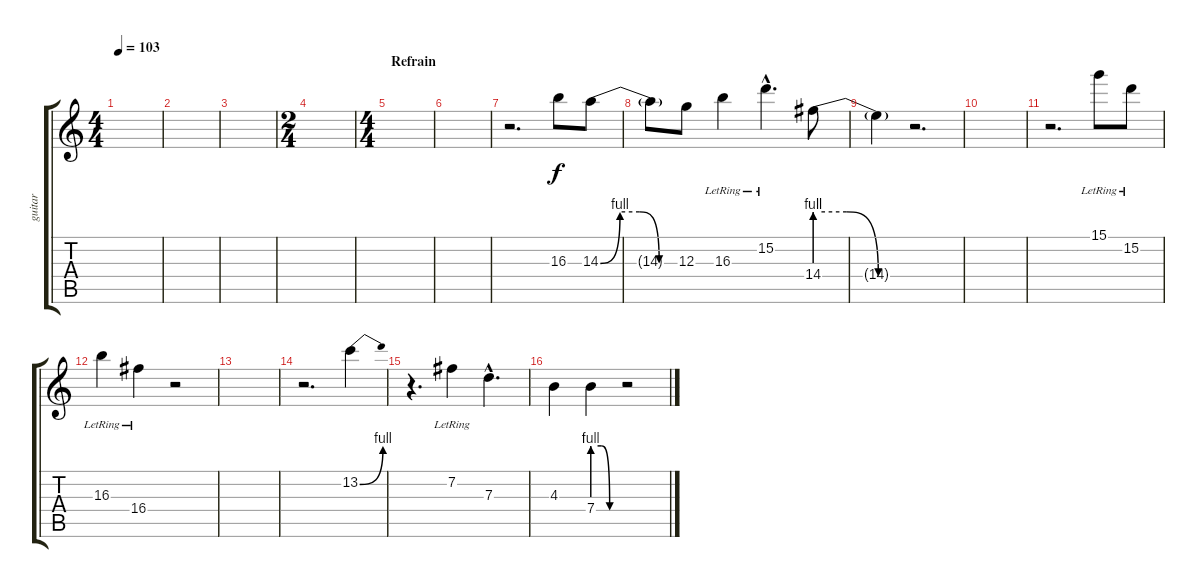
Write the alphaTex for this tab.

\track ("guitar" "guitar") {instrument electricguitarmuted}
\staff {score tabs}
\tuning (E4 B3 G3 D3 A2 E2) {hide}
\ts (4 4)
\tempo 103
\clef g2
\ks c
|
|
|
\ts (2 4)
|
\ts (4 4)
\section ("" "Refrain")
|
|
r.2{d} 16.3.8 14.3{be (custom 0 0 15 4 30 4 45 0 60 0)}.8 |
14.3{t}.8 12.3.8 16.3{lr}.4 15.2{hac lr}.4{d} 14.4{be (custom 0 4 20 4 40 0 60 0)}.8 |
14.4{t}.4 r.2{d} |
|
r.2{d} 15.1{lr}.8 15.2{lr}.8 |
16.3{lr}.4 16.4{lr}.4 r.2 |
|
r.2{d} 13.2{be (bend 0 0 60 4)}.4 |
r.4{d} 7.2{lr}.4 7.3{hac}.4{d} |
4.3.4 7.4{be (custom 0 4 20 4 40 0 60 0)}.4 r.2
